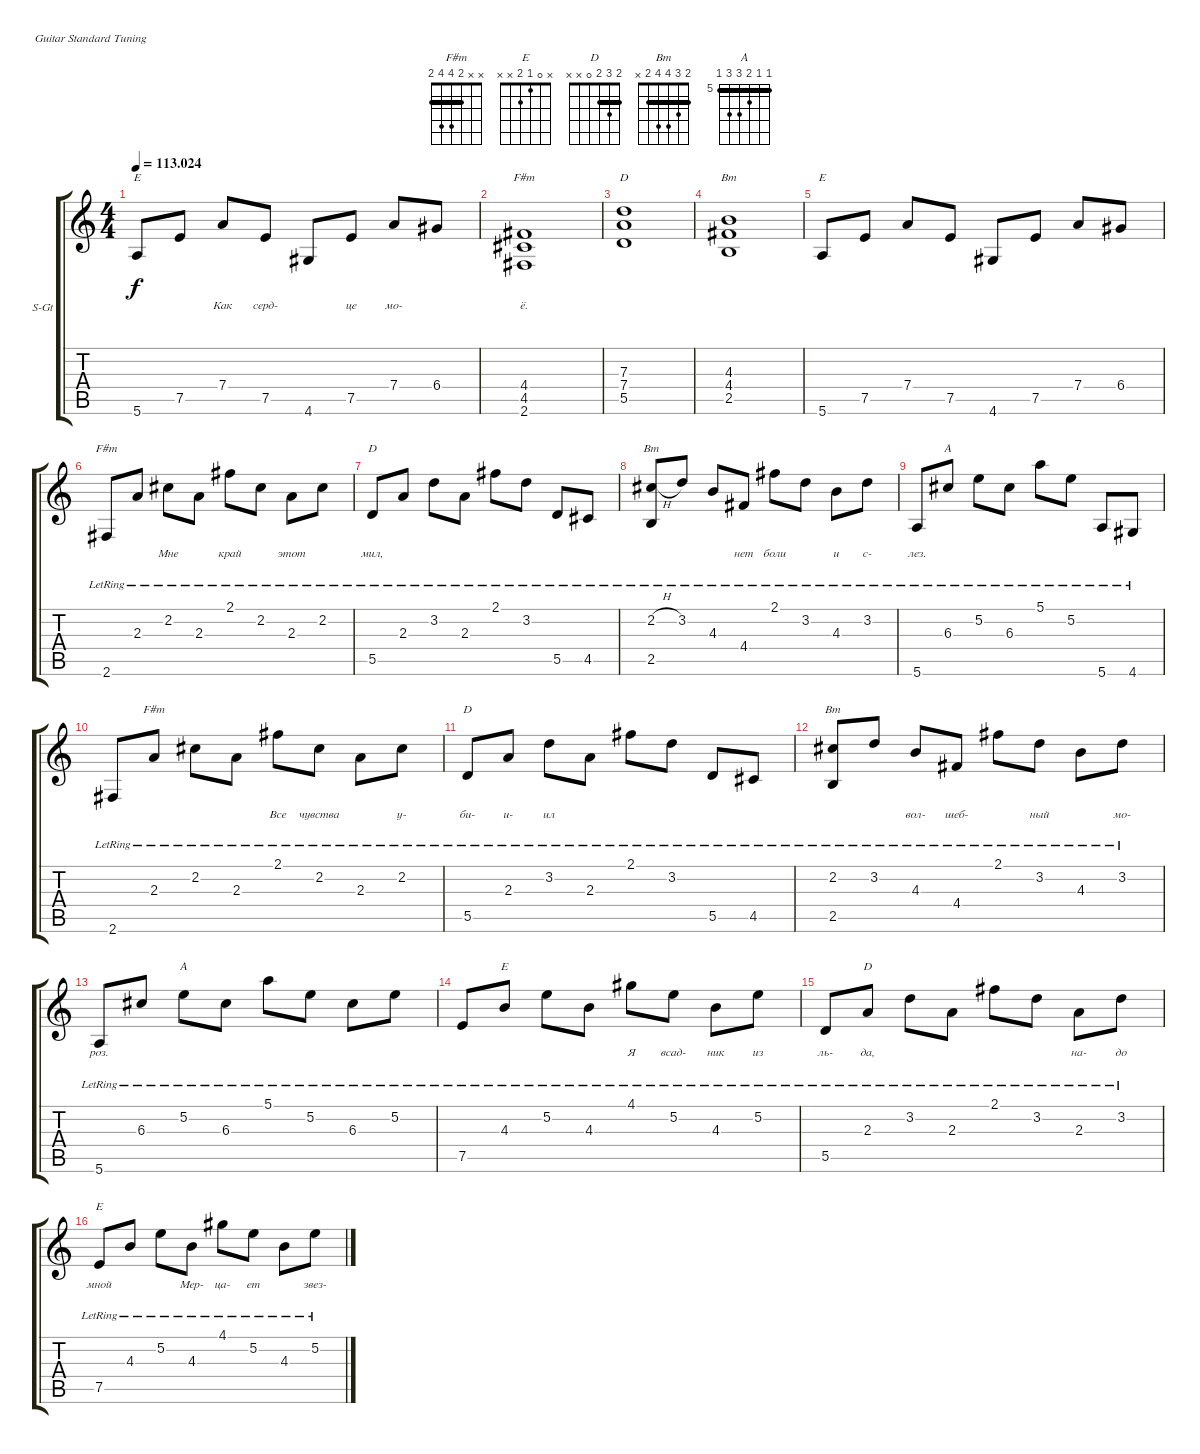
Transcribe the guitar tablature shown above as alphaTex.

\bracketExtendMode groupsimilarinstruments
\firstSystemTrackNameOrientation horizontal
\otherSystemsTrackNameOrientation horizontal
\track ("Акустика (Мелисов Ю)" "S-Gt") {instrument acousticguitarsteel}
\staff {score tabs}
\tuning (E4 B3 G3 D3 A2 E2)
\chord ("F#m" x x 2 4 4 2) {barre 2}
\chord ("E" x 0 1 2 x x)
\chord ("D" 2 3 2 0 x x) {barre 2}
\chord ("Bm" 2 3 4 4 2 x) {barre 2}
\chord ("A" 5 5 6 7 7 5) {firstfret 5 barre (5 5)}
\ts (4 4)
\tempo
113.024
\accidentals auto
\clef g2
\ottava regular
\simile none
\ks c
5.6.8{ch "E" lyrics (0 "") lyrics (1 "") lyrics (2 "") lyrics (3 "") lyrics (4 "") dy f} 7.5.8{lyrics (0 "") lyrics (1 "") lyrics (2 "") lyrics (3 "") lyrics (4 "")} 7.4.8{lyrics (0 "Как") lyrics (1 "") lyrics (2 "") lyrics (3 "") lyrics (4 "")} 7.5.8{lyrics (0 "серд-") lyrics (1 "") lyrics (2 "") lyrics (3 "") lyrics (4 "")} 4.6.8{lyrics (0 "") lyrics (1 "") lyrics (2 "") lyrics (3 "") lyrics (4 "")} 7.5.8{lyrics (0 "це") lyrics (1 "") lyrics (2 "") lyrics (3 "") lyrics (4 "")} 7.4.8{lyrics (0 "мо-") lyrics (1 "") lyrics (2 "") lyrics (3 "") lyrics (4 "")} 6.4.8{lyrics (0 "") lyrics (1 "") lyrics (2 "") lyrics (3 "") lyrics (4 "")} |
(4.4 4.5 2.6).1{ch "F#m" lyrics (0 "ё.") lyrics (1 "") lyrics (2 "") lyrics (3 "") lyrics (4 "")} |
(7.3 7.4 5.5).1{ch "D" lyrics (0 "") lyrics (1 "") lyrics (2 "") lyrics (3 "") lyrics (4 "")} |
(4.3 4.4 2.5).1{ch "Bm" lyrics (0 "") lyrics (1 "") lyrics (2 "") lyrics (3 "") lyrics (4 "")} |
5.6.8{ch "E" lyrics (0 "") lyrics (1 "") lyrics (2 "") lyrics (3 "") lyrics (4 "")} 7.5.8{lyrics (0 "") lyrics (1 "") lyrics (2 "") lyrics (3 "") lyrics (4 "")} 7.4.8{lyrics (0 "") lyrics (1 "") lyrics (2 "") lyrics (3 "") lyrics (4 "")} 7.5.8{lyrics (0 "") lyrics (1 "") lyrics (2 "") lyrics (3 "") lyrics (4 "")} 4.6.8{lyrics (0 "") lyrics (1 "") lyrics (2 "") lyrics (3 "") lyrics (4 "")} 7.5.8{lyrics (0 "") lyrics (1 "") lyrics (2 "") lyrics (3 "") lyrics (4 "")} 7.4.8{lyrics (0 "") lyrics (1 "") lyrics (2 "") lyrics (3 "") lyrics (4 "")} 6.4.8{lyrics (0 "") lyrics (1 "") lyrics (2 "") lyrics (3 "") lyrics (4 "")} |
2.6{lr}.8{ch "F#m" lyrics (0 "") lyrics (1 "") lyrics (2 "") lyrics (3 "") lyrics (4 "")} 2.3{lr}.8{lyrics (0 "") lyrics (1 "") lyrics (2 "") lyrics (3 "") lyrics (4 "")} 2.2{lr}.8{lyrics (0 "Мне") lyrics (1 "") lyrics (2 "") lyrics (3 "") lyrics (4 "")} 2.3{lr}.8{lyrics (0 "") lyrics (1 "") lyrics (2 "") lyrics (3 "") lyrics (4 "")} 2.1{lr}.8{lyrics (0 "край") lyrics (1 "") lyrics (2 "") lyrics (3 "") lyrics (4 "")} 2.2{lr}.8{lyrics (0 "") lyrics (1 "") lyrics (2 "") lyrics (3 "") lyrics (4 "")} 2.3{lr}.8{lyrics (0 "этот") lyrics (1 "") lyrics (2 "") lyrics (3 "") lyrics (4 "")} 2.2{lr}.8{lyrics (0 "") lyrics (1 "") lyrics (2 "") lyrics (3 "") lyrics (4 "")} |
5.5{lr}.8{ch "D" lyrics (0 "мил,") lyrics (1 "") lyrics (2 "") lyrics (3 "") lyrics (4 "")} 2.3{lr}.8{lyrics (0 "") lyrics (1 "") lyrics (2 "") lyrics (3 "") lyrics (4 "")} 3.2{lr}.8{lyrics (0 "") lyrics (1 "") lyrics (2 "") lyrics (3 "") lyrics (4 "")} 2.3{lr}.8{lyrics (0 "") lyrics (1 "") lyrics (2 "") lyrics (3 "") lyrics (4 "")} 2.1{lr}.8{lyrics (0 "") lyrics (1 "") lyrics (2 "") lyrics (3 "") lyrics (4 "")} 3.2{lr}.8{lyrics (0 "") lyrics (1 "") lyrics (2 "") lyrics (3 "") lyrics (4 "")} 5.5{lr}.8{lyrics (0 "") lyrics (1 "") lyrics (2 "") lyrics (3 "") lyrics (4 "")} 4.5{lr}.8{lyrics (0 "") lyrics (1 "") lyrics (2 "") lyrics (3 "") lyrics (4 "")} |
(2.2{h lr} 2.5{lr}).8{ch "Bm" lyrics (0 "") lyrics (1 "") lyrics (2 "") lyrics (3 "") lyrics (4 "")} 3.2{lr}.8{lyrics (0 "") lyrics (1 "") lyrics (2 "") lyrics (3 "") lyrics (4 "")} 4.3{lr}.8{lyrics (0 "") lyrics (1 "") lyrics (2 "") lyrics (3 "") lyrics (4 "")} 4.4{lr}.8{lyrics (0 "нет") lyrics (1 "") lyrics (2 "") lyrics (3 "") lyrics (4 "")} 2.1{lr}.8{lyrics (0 "боли") lyrics (1 "") lyrics (2 "") lyrics (3 "") lyrics (4 "")} 3.2{lr}.8{lyrics (0 "") lyrics (1 "") lyrics (2 "") lyrics (3 "") lyrics (4 "")} 4.3{lr}.8{lyrics (0 "и") lyrics (1 "") lyrics (2 "") lyrics (3 "") lyrics (4 "")} 3.2{lr}.8{lyrics (0 "с-") lyrics (1 "") lyrics (2 "") lyrics (3 "") lyrics (4 "")} |
5.6{lr}.8{lyrics (0 "лез.") lyrics (1 "") lyrics (2 "") lyrics (3 "") lyrics (4 "")} 6.3{lr}.8{ch "A" lyrics (0 "") lyrics (1 "") lyrics (2 "") lyrics (3 "") lyrics (4 "")} 5.2{lr}.8{lyrics (0 "") lyrics (1 "") lyrics (2 "") lyrics (3 "") lyrics (4 "")} 6.3{lr}.8{lyrics (0 "") lyrics (1 "") lyrics (2 "") lyrics (3 "") lyrics (4 "")} 5.1{lr}.8{lyrics (0 "") lyrics (1 "") lyrics (2 "") lyrics (3 "") lyrics (4 "")} 5.2{lr}.8{lyrics (0 "") lyrics (1 "") lyrics (2 "") lyrics (3 "") lyrics (4 "")} 5.6{lr}.8{lyrics (0 "") lyrics (1 "") lyrics (2 "") lyrics (3 "") lyrics (4 "")} 4.6{lr}.8{lyrics (0 "") lyrics (1 "") lyrics (2 "") lyrics (3 "") lyrics (4 "")} |
2.6{lr}.8{lyrics (0 "") lyrics (1 "") lyrics (2 "") lyrics (3 "") lyrics (4 "")} 2.3{lr}.8{ch "F#m" lyrics (0 "") lyrics (1 "") lyrics (2 "") lyrics (3 "") lyrics (4 "")} 2.2{lr}.8{lyrics (0 "") lyrics (1 "") lyrics (2 "") lyrics (3 "") lyrics (4 "")} 2.3{lr}.8{lyrics (0 "") lyrics (1 "") lyrics (2 "") lyrics (3 "") lyrics (4 "")} 2.1{lr}.8{lyrics (0 "Все") lyrics (1 "") lyrics (2 "") lyrics (3 "") lyrics (4 "")} 2.2{lr}.8{lyrics (0 "чувства") lyrics (1 "") lyrics (2 "") lyrics (3 "") lyrics (4 "")} 2.3{lr}.8{lyrics (0 "") lyrics (1 "") lyrics (2 "") lyrics (3 "") lyrics (4 "")} 2.2{lr}.8{lyrics (0 "у-") lyrics (1 "") lyrics (2 "") lyrics (3 "") lyrics (4 "")} |
5.5{lr}.8{ch "D" lyrics (0 "би-") lyrics (1 "") lyrics (2 "") lyrics (3 "") lyrics (4 "")} 2.3{lr}.8{lyrics (0 "и-") lyrics (1 "") lyrics (2 "") lyrics (3 "") lyrics (4 "")} 3.2{lr}.8{lyrics (0 "ил") lyrics (1 "") lyrics (2 "") lyrics (3 "") lyrics (4 "")} 2.3{lr}.8{lyrics (0 "") lyrics (1 "") lyrics (2 "") lyrics (3 "") lyrics (4 "")} 2.1{lr}.8{lyrics (0 "") lyrics (1 "") lyrics (2 "") lyrics (3 "") lyrics (4 "")} 3.2{lr}.8{lyrics (0 "") lyrics (1 "") lyrics (2 "") lyrics (3 "") lyrics (4 "")} 5.5{lr}.8{lyrics (0 "") lyrics (1 "") lyrics (2 "") lyrics (3 "") lyrics (4 "")} 4.5{lr}.8{lyrics (0 "") lyrics (1 "") lyrics (2 "") lyrics (3 "") lyrics (4 "")} |
(2.2{lr} 2.5{lr}).8{ch "Bm" lyrics (0 "") lyrics (1 "") lyrics (2 "") lyrics (3 "") lyrics (4 "")} 3.2{lr}.8{lyrics (0 "") lyrics (1 "") lyrics (2 "") lyrics (3 "") lyrics (4 "")} 4.3{lr}.8{lyrics (0 "вол-") lyrics (1 "") lyrics (2 "") lyrics (3 "") lyrics (4 "")} 4.4{lr}.8{lyrics (0 "шеб-") lyrics (1 "") lyrics (2 "") lyrics (3 "") lyrics (4 "")} 2.1{lr}.8{lyrics (0 "") lyrics (1 "") lyrics (2 "") lyrics (3 "") lyrics (4 "")} 3.2{lr}.8{lyrics (0 "ный") lyrics (1 "") lyrics (2 "") lyrics (3 "") lyrics (4 "")} 4.3{lr}.8{lyrics (0 "") lyrics (1 "") lyrics (2 "") lyrics (3 "") lyrics (4 "")} 3.2{lr}.8{lyrics (0 "мо-") lyrics (1 "") lyrics (2 "") lyrics (3 "") lyrics (4 "")} |
5.6{lr}.8{lyrics (0 "роз.") lyrics (1 "") lyrics (2 "") lyrics (3 "") lyrics (4 "")} 6.3{lr}.8{lyrics (0 "") lyrics (1 "") lyrics (2 "") lyrics (3 "") lyrics (4 "")} 5.2{lr}.8{ch "A" lyrics (0 "") lyrics (1 "") lyrics (2 "") lyrics (3 "") lyrics (4 "")} 6.3{lr}.8{lyrics (0 "") lyrics (1 "") lyrics (2 "") lyrics (3 "") lyrics (4 "")} 5.1{lr}.8{lyrics (0 "") lyrics (1 "") lyrics (2 "") lyrics (3 "") lyrics (4 "")} 5.2{lr}.8{lyrics (0 "") lyrics (1 "") lyrics (2 "") lyrics (3 "") lyrics (4 "")} 6.3{lr}.8{lyrics (0 "") lyrics (1 "") lyrics (2 "") lyrics (3 "") lyrics (4 "")} 5.2{lr}.8{lyrics (0 "") lyrics (1 "") lyrics (2 "") lyrics (3 "") lyrics (4 "")} |
7.5{lr}.8{lyrics (0 "") lyrics (1 "") lyrics (2 "") lyrics (3 "") lyrics (4 "")} 4.3{lr}.8{ch "E" lyrics (0 "") lyrics (1 "") lyrics (2 "") lyrics (3 "") lyrics (4 "")} 5.2{lr}.8{lyrics (0 "") lyrics (1 "") lyrics (2 "") lyrics (3 "") lyrics (4 "")} 4.3{lr}.8{lyrics (0 "") lyrics (1 "") lyrics (2 "") lyrics (3 "") lyrics (4 "")} 4.1{lr}.8{lyrics (0 "Я") lyrics (1 "") lyrics (2 "") lyrics (3 "") lyrics (4 "")} 5.2{lr}.8{lyrics (0 "всад-") lyrics (1 "") lyrics (2 "") lyrics (3 "") lyrics (4 "")} 4.3{lr}.8{lyrics (0 "ник") lyrics (1 "") lyrics (2 "") lyrics (3 "") lyrics (4 "")} 5.2{lr}.8{lyrics (0 "из") lyrics (1 "") lyrics (2 "") lyrics (3 "") lyrics (4 "")} |
5.5{lr}.8{lyrics (0 "ль-") lyrics (1 "") lyrics (2 "") lyrics (3 "") lyrics (4 "")} 2.3{lr}.8{ch "D" lyrics (0 "да,") lyrics (1 "") lyrics (2 "") lyrics (3 "") lyrics (4 "")} 3.2{lr}.8{lyrics (0 "") lyrics (1 "") lyrics (2 "") lyrics (3 "") lyrics (4 "")} 2.3{lr}.8{lyrics (0 "") lyrics (1 "") lyrics (2 "") lyrics (3 "") lyrics (4 "")} 2.1{lr}.8{lyrics (0 "") lyrics (1 "") lyrics (2 "") lyrics (3 "") lyrics (4 "")} 3.2{lr}.8{lyrics (0 "") lyrics (1 "") lyrics (2 "") lyrics (3 "") lyrics (4 "")} 2.3{lr}.8{lyrics (0 "на-") lyrics (1 "") lyrics (2 "") lyrics (3 "") lyrics (4 "")} 3.2{lr}.8{lyrics (0 "до") lyrics (1 "") lyrics (2 "") lyrics (3 "") lyrics (4 "")} |
7.5{lr}.8{ch "E" lyrics (0 "мной") lyrics (1 "") lyrics (2 "") lyrics (3 "") lyrics (4 "")} 4.3{lr}.8{lyrics (0 "") lyrics (1 "") lyrics (2 "") lyrics (3 "") lyrics (4 "")} 5.2{lr}.8{lyrics (0 "") lyrics (1 "") lyrics (2 "") lyrics (3 "") lyrics (4 "")} 4.3{lr}.8{lyrics (0 "Мер-") lyrics (1 "") lyrics (2 "") lyrics (3 "") lyrics (4 "")} 4.1{lr}.8{lyrics (0 "ца-") lyrics (1 "") lyrics (2 "") lyrics (3 "") lyrics (4 "")} 5.2{lr}.8{lyrics (0 "ет") lyrics (1 "") lyrics (2 "") lyrics (3 "") lyrics (4 "")} 4.3{lr}.8{lyrics (0 "") lyrics (1 "") lyrics (2 "") lyrics (3 "") lyrics (4 "")} 5.2{lr}.8{lyrics (0 "звез-") lyrics (1 "") lyrics (2 "") lyrics (3 "") lyrics (4 "")}
